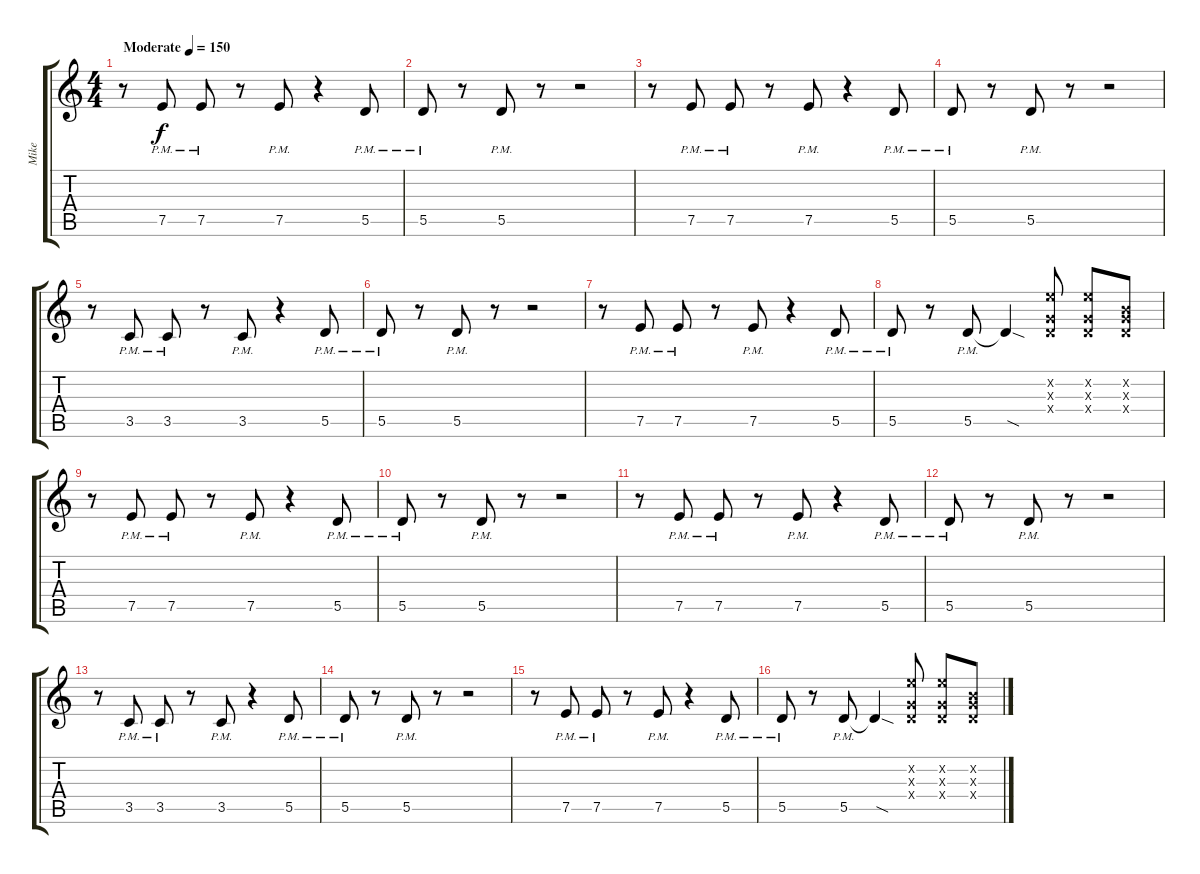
\track ("Mike" "Mike") {instrument electricbasspick}
\staff {score tabs}
\tuning (E4 B3 G3 D3 A2 E2) {hide}
\ts (4 4)
\tempo (150 "Moderate")
\clef g2
\ks c
r.8{dy f instrument electricbasspick} 7.5{pm}.8 7.5{pm}.8 r.8 7.5{pm}.8 r.4 5.5{pm}.8 |
5.5{pm}.8 r.8 5.5{pm}.8 r.8 r.2 |
r.8 7.5{pm}.8 7.5{pm}.8 r.8 7.5{pm}.8 r.4 5.5{pm}.8 |
5.5{pm}.8 r.8 5.5{pm}.8 r.8 r.2 |
r.8 3.5{pm}.8 3.5{pm}.8 r.8 3.5{pm}.8 r.4 5.5{pm}.8 |
5.5{pm}.8 r.8 5.5{pm}.8 r.8 r.2 |
r.8 7.5{pm}.8 7.5{pm}.8 r.8 7.5{pm}.8 r.4 5.5{pm}.8 |
5.5{pm}.8 r.8 5.5{pm}.8 5.5{sod t}.4 (5.2{x} 0.3{x} 0.4{x}).8 (5.2{x} 0.3{x} 0.4{x}).8 (0.2{x} 0.3{x} 0.4{x}).8 |
r.8 7.5{pm}.8 7.5{pm}.8 r.8 7.5{pm}.8 r.4 5.5{pm}.8 |
5.5{pm}.8 r.8 5.5{pm}.8 r.8 r.2 |
r.8 7.5{pm}.8 7.5{pm}.8 r.8 7.5{pm}.8 r.4 5.5{pm}.8 |
5.5{pm}.8 r.8 5.5{pm}.8 r.8 r.2 |
r.8 3.5{pm}.8 3.5{pm}.8 r.8 3.5{pm}.8 r.4 5.5{pm}.8 |
5.5{pm}.8 r.8 5.5{pm}.8 r.8 r.2 |
r.8 7.5{pm}.8 7.5{pm}.8 r.8 7.5{pm}.8 r.4 5.5{pm}.8 |
5.5{pm}.8 r.8 5.5{pm}.8 5.5{sod t}.4 (5.2{x} 0.3{x} 0.4{x}).8 (5.2{x} 0.3{x} 0.4{x}).8 (0.2{x} 0.3{x} 0.4{x}).8
